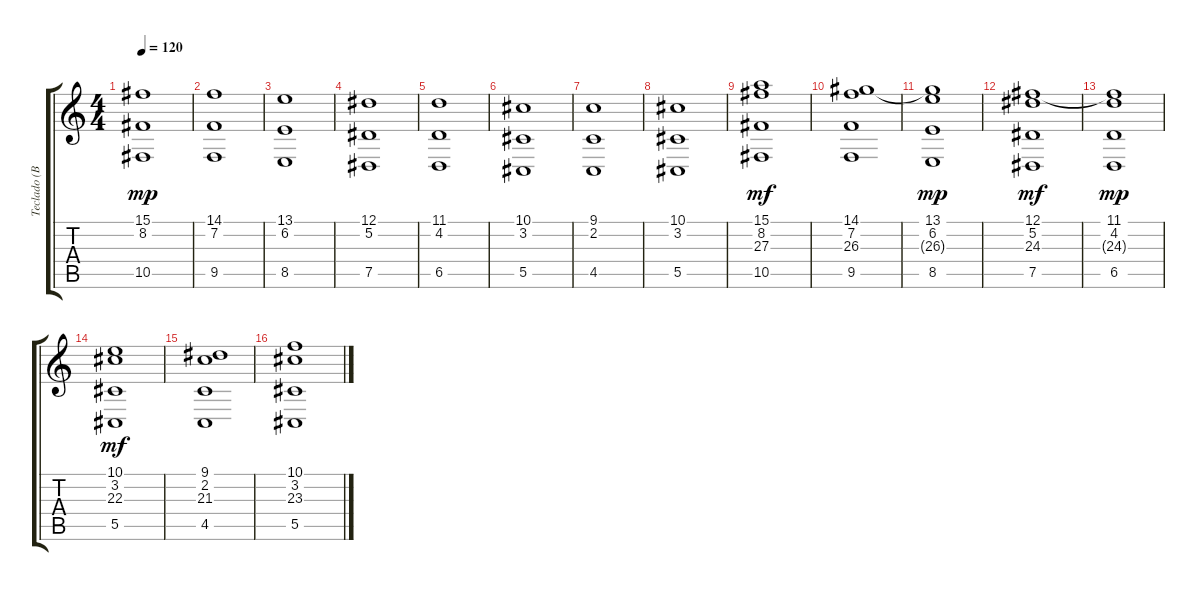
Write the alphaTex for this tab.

\track ("Teclado (Background)" "Teclado (B") {instrument stringensemble1}
\staff {score tabs}
\tuning (Eb4 Bb3 Gb3 Db3 Ab2 Eb2) {hide}
\ts (4 4)
\tempo 120
\clef g2
\ks c
(15.1 8.2 10.5).1{dy mp instrument stringensemble1} |
(14.1 7.2 9.5).1 |
(13.1 6.2 8.5).1 |
(12.1 5.2 7.5).1 |
(11.1 4.2 6.5).1 |
(10.1 3.2 5.5).1 |
(9.1 2.2 4.5).1 |
(10.1 3.2 5.5).1 |
(15.1 8.2 27.3 10.5).1{dy mf} |
(14.1 7.2 26.3 9.5).1 |
(13.1 6.2 26.3{t} 8.5).1{dy mp} |
(12.1 5.2 24.3 7.5).1{dy mf} |
(11.1 4.2 24.3{t} 6.5).1{dy mp} |
(10.1 3.2 22.3 5.5).1{dy mf} |
(9.1 2.2 21.3 4.5).1 |
(10.1 3.2 23.3 5.5).1
